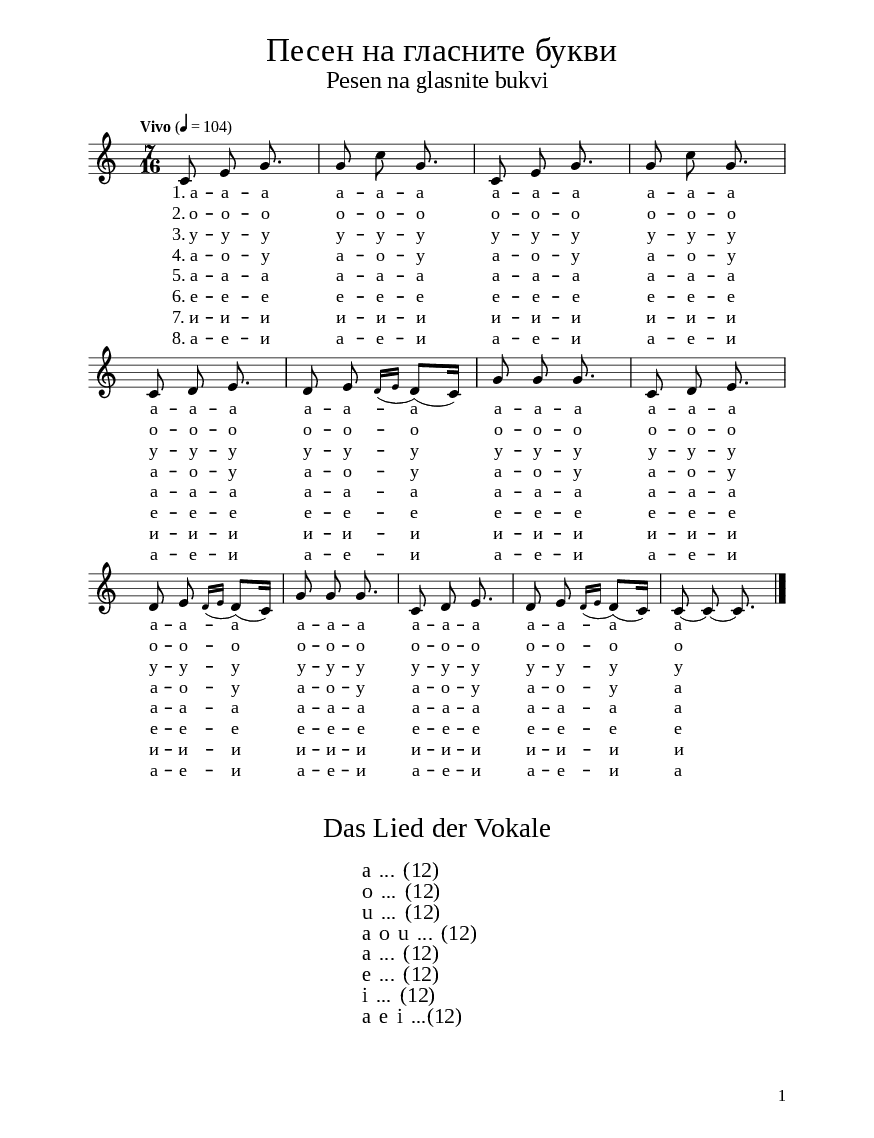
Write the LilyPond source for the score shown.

\version "2.24.1"

% include paper part and global functions
\include "include/globals.ily"

\bookpart {
  \label #'ref067
  \tocItem \markup "Песен на гласните букви – Pesen na glasnite bukvi"
  \include "include/bookpart-paper.ily"
  \score {
    \include "include/score-layout.ily"

    \new Voice \relative c' {
      \clef treble
      \key c \major
      \time 7/16
      \tempoFunc "Vivo" 4 "104"
      \autoBeamOff
      c8 e8 g8. | g8 c8 g8. | c,8 e8 g8. | g8 c8 g8. | \break
      c,8 d8 e8. | d8 e8  \acciaccatura {d16[e16]} d8([c16]) | g'8 g8 g8. | c,8 d8 e8. | \break
      d8 e8 \acciaccatura {d16[e16]} d8([c16]) | g'8 g8 g8. | c,8 d8 e8. | d8 e8 \acciaccatura {d16[e16]} d8([c16]) | c8~ c8~ c8. | \bar "|." \break
    }

    \addlyrics {
      "1. a" -- a -- a  a -- a -- a  a -- a -- a  a -- a -- a
      a -- a -- a  a -- a -- a  a -- a -- a  a -- a -- a
      a -- a -- a  a -- a -- a  a -- a -- a  a -- a -- a a
    }

    \addlyrics {
      "2. o" -- o -- o  o -- o -- o  o -- o -- o  o -- o -- o
      o -- o -- o  o -- o -- o  o -- o -- o  o -- o -- o
      o -- o -- o  o -- o -- o  o -- o -- o  o -- o -- o o
    }

    \addlyrics {
      "3. у" -- у -- у  у -- у -- у  у -- у -- у  у -- у -- у
      у -- у -- у  у -- у -- у  у -- у -- у  у -- у -- у
      у -- у -- у  у -- у -- у  у -- у -- у  у -- у -- у у
    }

    \addlyrics {
      "4. а" -- о -- у  а -- о -- у  а -- о -- у  а -- о -- у
      а -- о -- у  а -- о -- у  а -- о -- у  а -- о -- у
      а -- о -- у  а -- о -- у  а -- о -- у  а -- о -- у а
    }

    \addlyrics {
      "5. a" -- a -- a  a -- a -- a  a -- a -- a  a -- a -- a
      a -- a -- a  a -- a -- a  a -- a -- a  a -- a -- a
      a -- a -- a  a -- a -- a  a -- a -- a  a -- a -- a a
    }

    \addlyrics {
      "6. e" -- e -- e  e -- e -- e  e -- e -- e  e -- e -- e
      e -- e -- e  e -- e -- e  e -- e -- e  e -- e -- e
      e -- e -- e  e -- e -- e  e -- e -- e  e -- e -- e e
    }

    \addlyrics {
      "7. и" -- и -- и  и -- и -- и  и -- и -- и  и -- и -- и
      и -- и -- и  и -- и -- и  и -- и -- и  и -- и -- и
      и -- и -- и  и -- и -- и  и -- и -- и  и -- и -- и и
    }

    \addlyrics {
      "8. а" -- е -- и  а -- е -- и  а -- е -- и  а -- е -- и
      а -- е -- и  а -- е -- и  а -- е -- и  а -- е -- и
      а -- е -- и  а -- е -- и  а -- е -- и  а -- е -- и а
    }

    \header {
      title = \titleFunc " Песен на гласните букви" "Pesen na glasnite bukvi"
    }

    \midi{}

  } % score



  \markup \empty-two

  % include foreign translation(s) of the song
  \version "2.24.1"

\markup \fill-line { \fontsize #deTitleFontSize "Das Lied der Vokale" }
\markup \null
\markup \null
\markup \fontsize #deCoupletFontSize {
  \hspace #25
  \override #`(baseline-skip . ,deCoupletBaselineSkip)

  \column {
    \line { " "a ... (12)}
    \line { " "o ... (12)}
    \line { " "u ...  (12)}
    \line { " "a o u ... (12)}
    \line { " "a ...  (12)}
    \line { " "e ... (12)}
    \line { " "i ... (12)}

    \line { " " a e i ...(12)}
  }
}


} % bookpart
